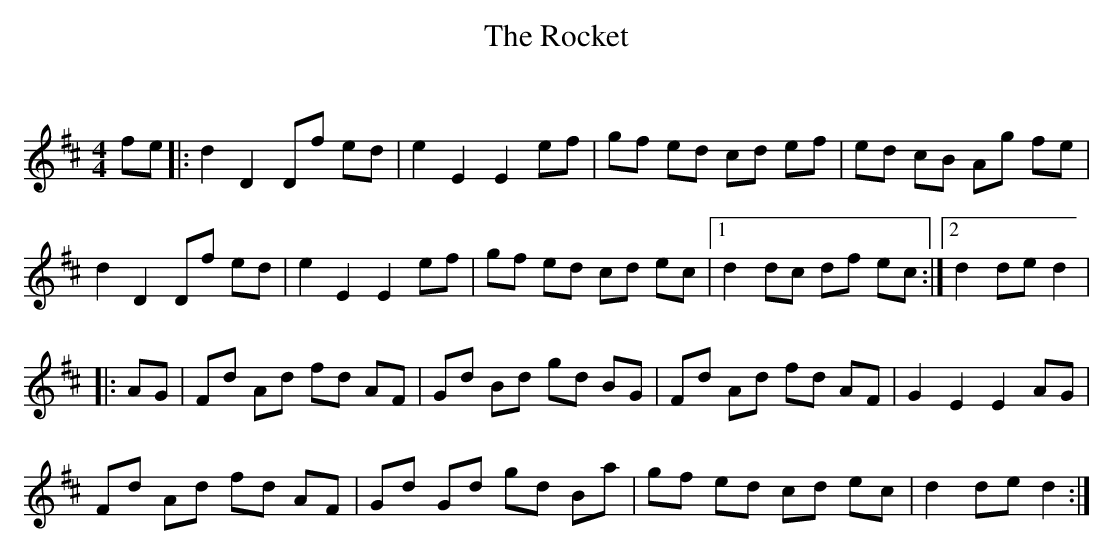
X:1
T: The Rocket
C:
Q: 232
K:D
M:4/4
L:1/8
fe|:d2 D2 Df ed|e2 E2 E2 ef|gf ed cd ef|ed cB Ag fe|
d2 D2 Df ed|e2 E2 E2 ef|gf ed cd ec|1d2 dc df ec:|2d2 de d2|
|:AG|Fd Ad fd AF|Gd Bd gd BG|Fd Ad fd AF|G2 E2 E2 AG|
Fd Ad fd AF|Gd Gd gd Ba|gf ed cd ec|d2 de d2:|
